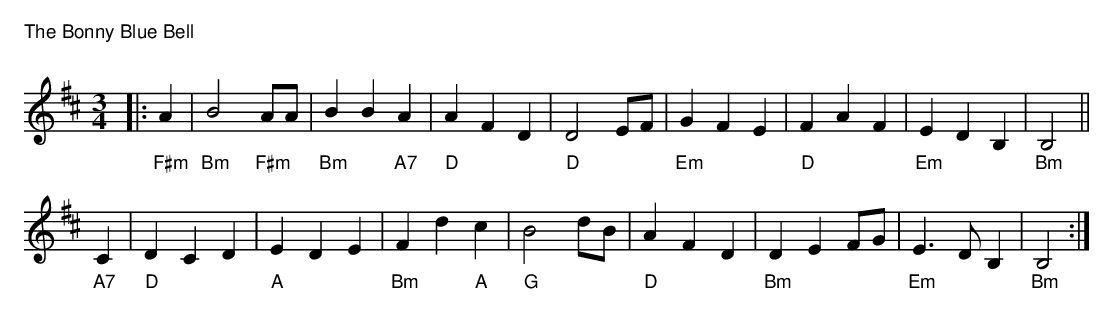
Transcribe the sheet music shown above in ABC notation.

X:1
T:The Bonny Blue Bell
C:
M:3/4
L:1/4
K:D
V:1 gchord=down
|:"F#m"A|"Bm"B2 "F#m"A/A/ | "Bm"BB "A7"A | "D"AFD | "D"D2E/F/ | "Em"GFE | "D"FAF | "Em"EDB, | "Bm"B,2||
"A7"C | "D"DCD | "A"EDE | "Bm"Fd "A"c | "G"B2d/B/ | "D"AFD | "Bm"DEF/G/ | "Em"E>DB, | "Bm"B,2:|
